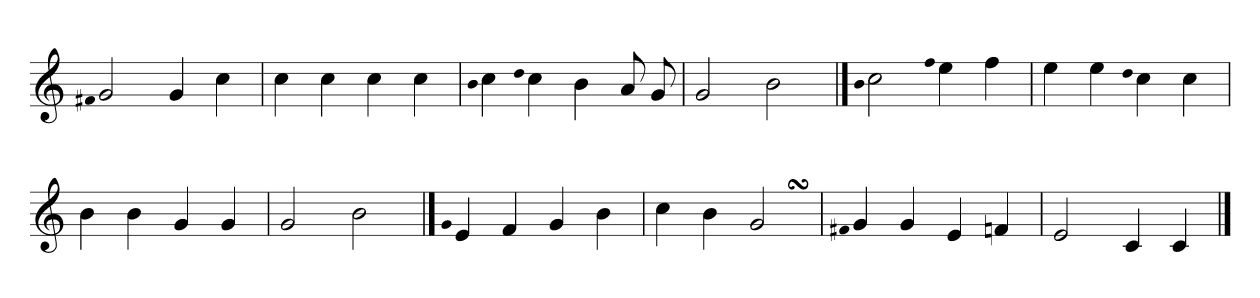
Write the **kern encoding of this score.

**kern
*part1
*staff1
=1
qf#X
2g
4g
4cc
=
4cc
4cc
4cc
4cc
=
qb
4cc
qdd
4cc
4b
8a
8g
=
2g
2b
==2
qb
2cc
qff
4ee
4ff
=
4ee
4ee
qdd
4cc
4cc
=
4b
4b
4g
4g
=
2g
2b
==3
qg
4e
4f
4g
4b
=
4cc
4b
2gSSS
=
qf#X
4g
4g
4e
4fn
=
2e
4c
4c
==
*-
